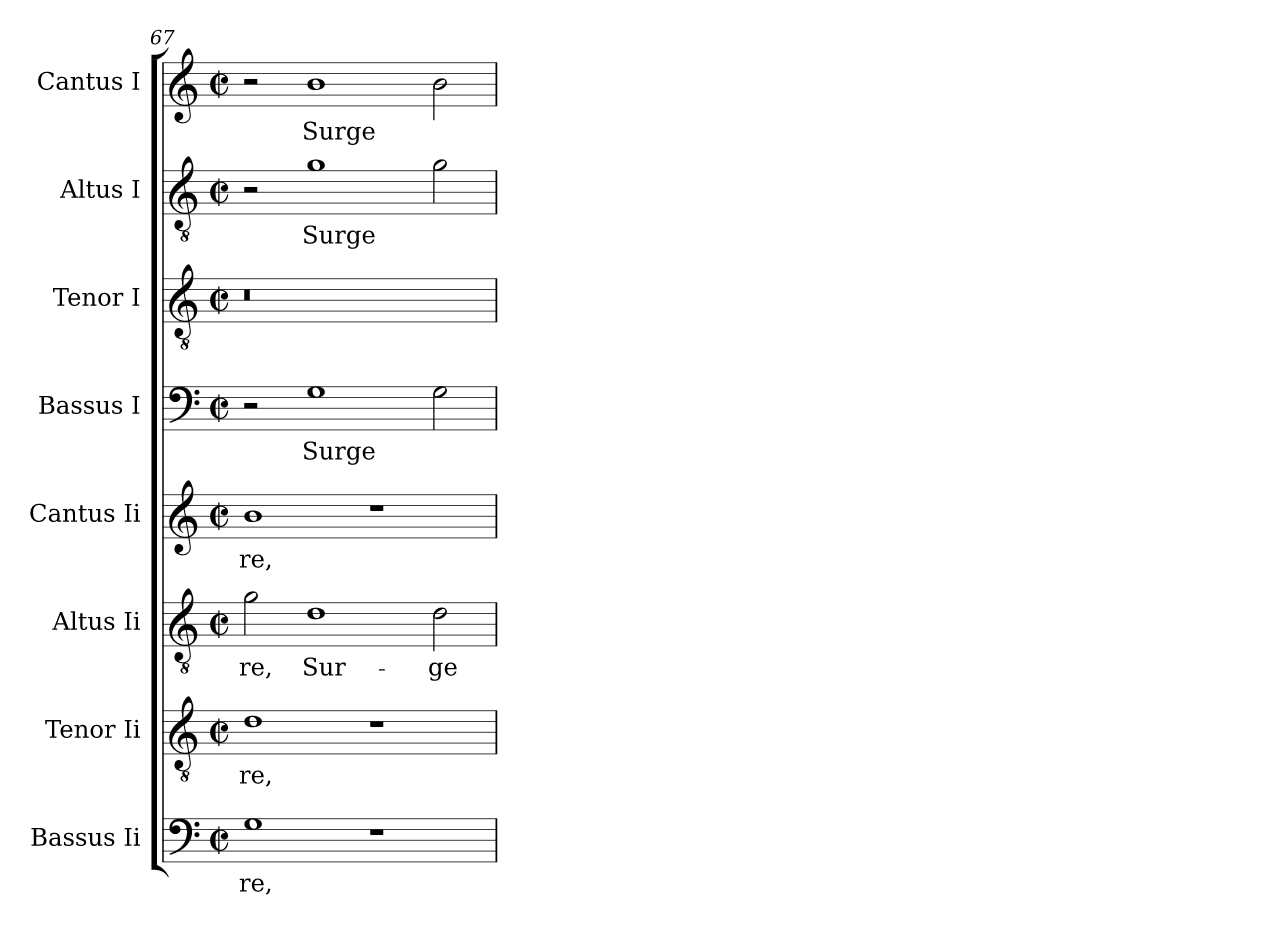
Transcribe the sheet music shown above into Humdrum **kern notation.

**kern	**text	**kern	**text	**kern	**text	**kern	**text	**kern	**text	**kern	**kern	**text	**kern	**text
*part8	*part8	*part7	*part7	*part6	*part6	*part5	*part5	*part4	*part4	*part3	*part2	*part2	*part1	*part1
*staff8	*staff8	*staff7	*staff7	*staff6	*staff6	*staff5	*staff5	*staff4	*staff4	*staff3	*staff2	*staff2	*staff1	*staff1
*I"Bassus Ii	*	*I"Tenor Ii	*	*I"Altus Ii	*	*I"Cantus Ii	*	*I"Bassus I	*	*I"Tenor I	*I"Altus I	*	*I"Cantus I	*
*clefF4	*	*clefGv2	*	*clefGv2	*	*clefG2	*	*clefF4	*	*clefGv2	*clefGv2	*	*clefG2	*
*M2/2	*	*M2/2	*	*M2/2	*	*M2/2	*	*M2/2	*	*M2/2	*M2/2	*	*M2/2	*
*met(c|)	*	*met(c|)	*	*met(c|)	*	*met(c|)	*	*met(c|)	*	*met(c|)	*met(c|)	*	*met(c|)	*
=67	=67	=67	=67	=67	=67	=67	=67	=67	=67	=67	=67	=67	=67	=67
!	!LO:LY:b:cj	!	!LO:LY:b:cj	!	!LO:LY:b:cj	!	!LO:LY:b:cj	!	!	!	!	!	!	!
1G	re,	1d	re,	2g\	-re,	1b	-re,	2r	.	0r	2r	.	2r	.
!	!	!	!	!	!LO:LY:b:cj	!	!	!	!LO:LY:b:cj	!	!	!LO:LY:b:cj	!	!LO:LY:b:cj
.	.	.	.	1d	Sur-	.	.	1G	Surge	.	1g	Surge	1b	Surge
1r	.	1r	.	.	.	1r	.	.	.	.	.	.	.	.
!	!	!	!	!	!LO:LY:b:cj	!	!	!	!	!	!	!	!	!
.	.	.	.	2d\	-ge	.	.	2G\	.	.	2g\	.	2b\	.
=	=	=	=	=	=	=	=	=	=	=	=	=	=	=
*-	*-	*-	*-	*-	*-	*-	*-	*-	*-	*-	*-	*-	*-	*-
